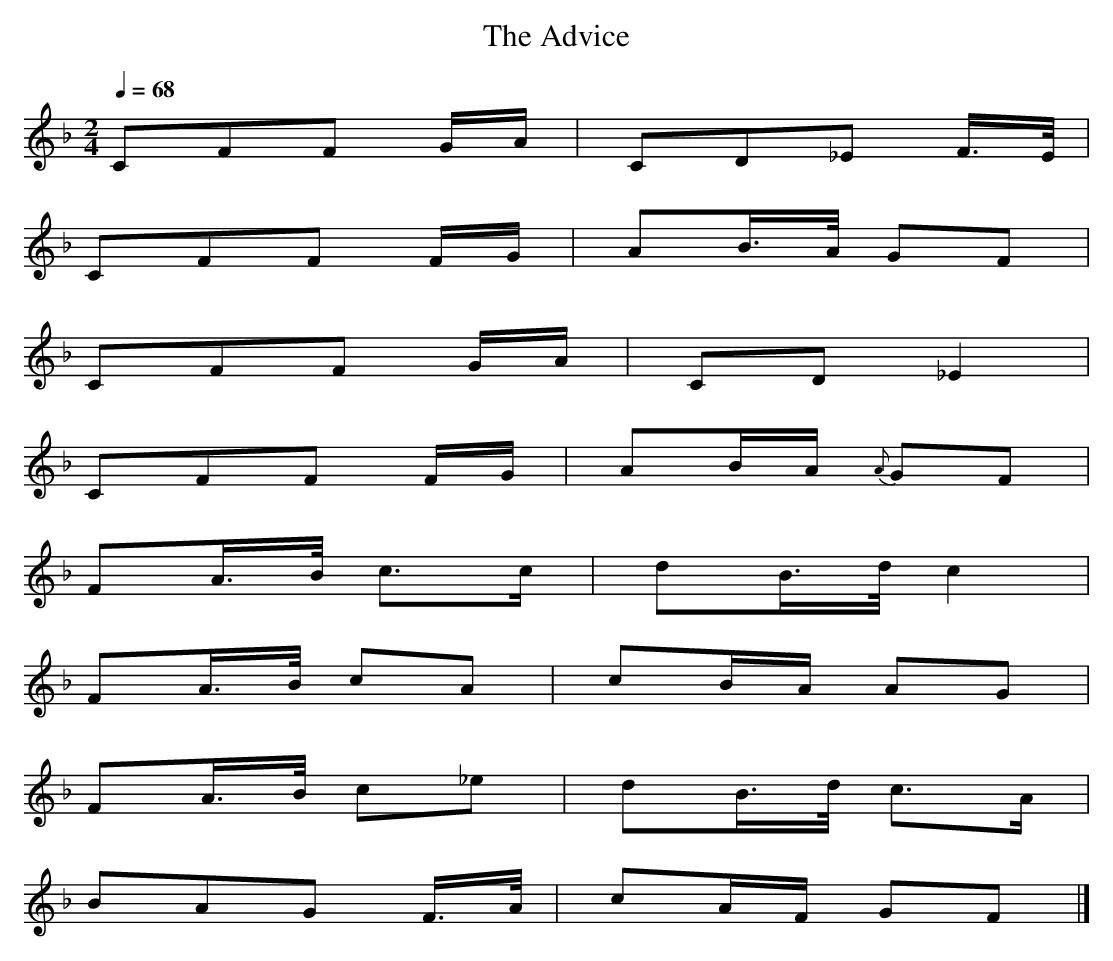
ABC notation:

X:1
T: The Advice
M: 2/4
L: 1/8
Q: 1/4=68
K: F % 1 flats
V: 1
CFF G/A/ | CD_E F/>E/ |
CFF F/G/ | AB/>A/ GF |
CFF G/A/ | CD _E2 |
CFF F/G/ | AB/A/ {A}GF |
FA/>B/ c>c | dB/>d/ c2 |
FA/>B/ cA | cB/A/ AG |
FA/>B/ c_e | dB/>d/ c>A |
BAG F/>A/ | cA/F/ GF |]
